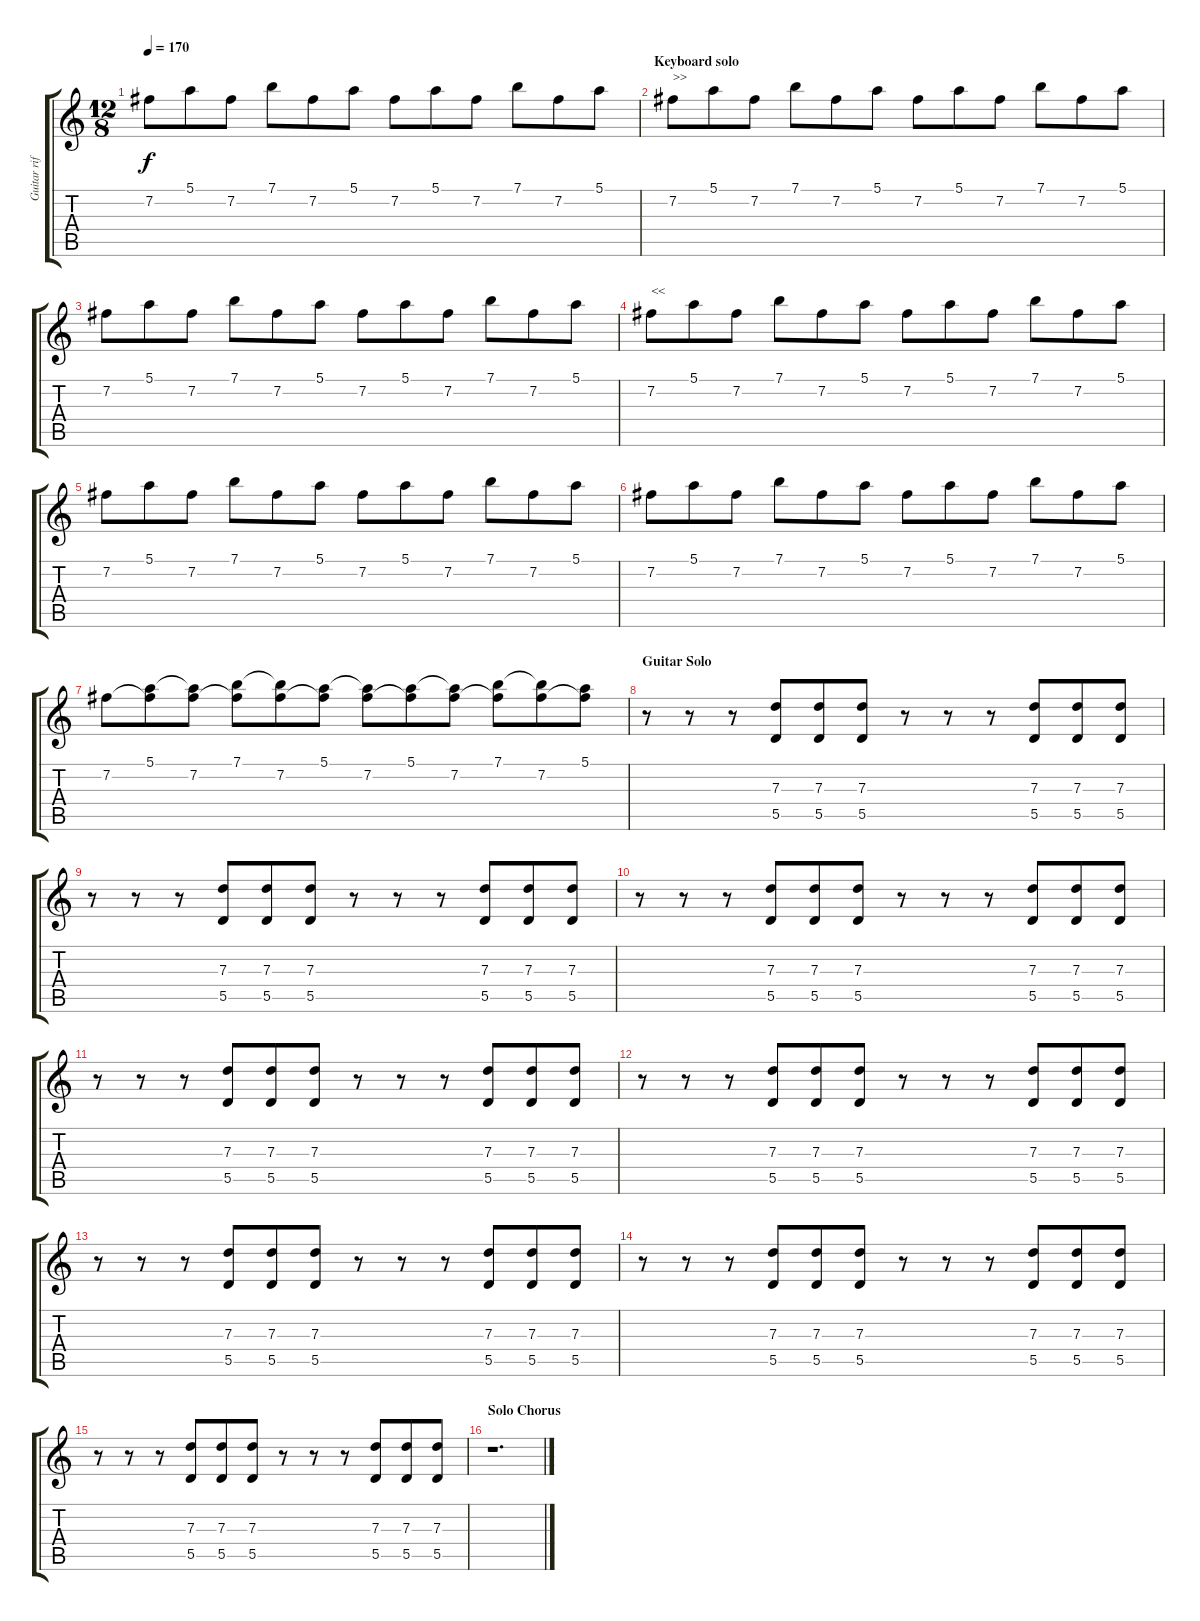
\track ("Guitar riff and fills" "Guitar rif") {instrument electricguitarjazz}
\staff {score tabs}
\tuning (E4 B3 G3 D3 A2 E2) {hide}
\ts (12 8)
\tempo 170
\clef g2
\ks c
7.2.8{dy f} 5.1.8 7.2.8 7.1.8 7.2.8 5.1.8 7.2.8 5.1.8 7.2.8 7.1.8 7.2.8 5.1.8 |
\section ("" "Keyboard solo")
7.2.8{txt ">>" balance 14} 5.1.8 7.2.8 7.1.8 7.2.8 5.1.8 7.2.8 5.1.8 7.2.8 7.1.8 7.2.8 5.1.8 |
7.2.8 5.1.8 7.2.8 7.1.8 7.2.8 5.1.8 7.2.8 5.1.8 7.2.8 7.1.8 7.2.8 5.1.8 |
7.2.8{txt "<<" balance 2} 5.1.8 7.2.8 7.1.8 7.2.8 5.1.8 7.2.8 5.1.8 7.2.8 7.1.8 7.2.8 5.1.8 |
7.2.8 5.1.8 7.2.8 7.1.8 7.2.8 5.1.8 7.2.8 5.1.8 7.2.8 7.1.8 7.2.8 5.1.8 |
7.2.8{balance 8} 5.1.8 7.2.8 7.1.8 7.2.8 5.1.8 7.2.8 5.1.8 7.2.8 7.1.8 7.2.8 5.1.8 |
7.2.8 (5.1 7.2{t}).8 (5.1{t} 7.2).8 (7.1 7.2{t}).8 (7.1{t} 7.2).8 (5.1 7.2{t}).8 (5.1{t} 7.2).8 (5.1 7.2{t}).8 (5.1{t} 7.2).8 (7.1 7.2{t}).8 (7.1{t} 7.2).8 (5.1 7.2{t}).8 |
\section ("" "Guitar Solo")
r.8{volume 8 balance 5 instrument electricguitarjazz} r.8 r.8 (7.3 5.5).8 (7.3 5.5).8 (7.3 5.5).8 r.8 r.8 r.8 (7.3 5.5).8 (7.3 5.5).8 (7.3 5.5).8 |
r.8 r.8 r.8 (7.3 5.5).8 (7.3 5.5).8 (7.3 5.5).8 r.8 r.8 r.8 (7.3 5.5).8 (7.3 5.5).8 (7.3 5.5).8 |
r.8 r.8 r.8 (7.3 5.5).8 (7.3 5.5).8 (7.3 5.5).8 r.8 r.8 r.8 (7.3 5.5).8 (7.3 5.5).8 (7.3 5.5).8 |
r.8 r.8 r.8 (7.3 5.5).8 (7.3 5.5).8 (7.3 5.5).8 r.8 r.8 r.8 (7.3 5.5).8 (7.3 5.5).8 (7.3 5.5).8 |
r.8 r.8 r.8 (7.3 5.5).8 (7.3 5.5).8 (7.3 5.5).8 r.8 r.8 r.8 (7.3 5.5).8 (7.3 5.5).8 (7.3 5.5).8 |
r.8 r.8 r.8 (7.3 5.5).8 (7.3 5.5).8 (7.3 5.5).8 r.8 r.8 r.8 (7.3 5.5).8 (7.3 5.5).8 (7.3 5.5).8 |
r.8 r.8 r.8 (7.3 5.5).8 (7.3 5.5).8 (7.3 5.5).8 r.8 r.8 r.8 (7.3 5.5).8 (7.3 5.5).8 (7.3 5.5).8 |
r.8 r.8 r.8 (7.3 5.5).8 (7.3 5.5).8 (7.3 5.5).8 r.8 r.8 r.8 (7.3 5.5).8 (7.3 5.5).8 (7.3 5.5).8 |
\section ("" "Solo Chorus")
r.1{d volume 10 balance 8 instrument electricguitarjazz}
